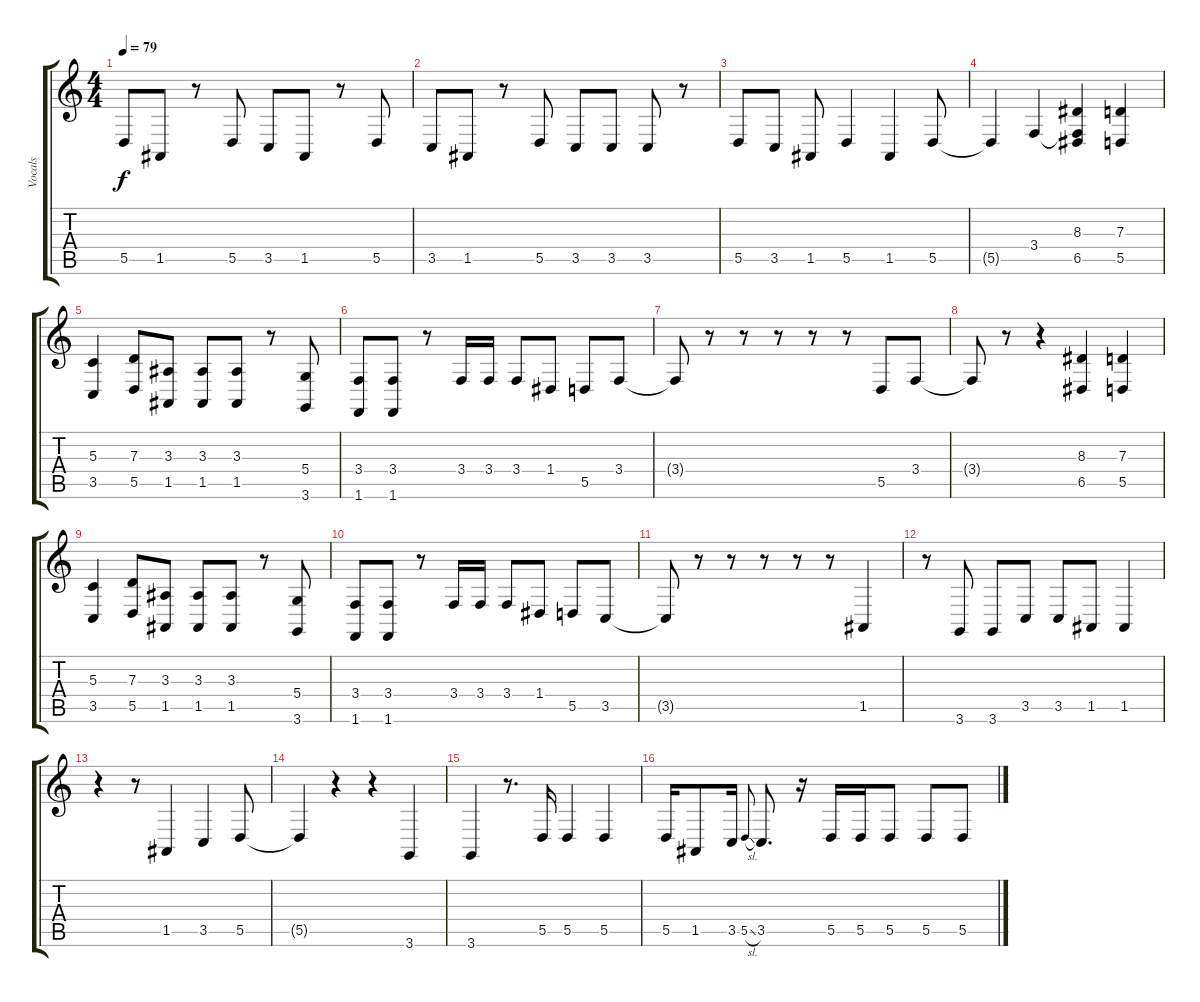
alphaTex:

\track ("Vocals" "Vocals") {instrument trumpet}
\staff {score tabs}
\tuning (E4 B3 G3 D3 A2 E2) {hide}
\ts (4 4)
\tempo 79
\clef g2
\ks c
5.5.8{dy f} 1.5.8 r.8 5.5.8 3.5.8 1.5.8 r.8 5.5.8 |
3.5.8 1.5.8 r.8 5.5.8 3.5.8 3.5.8 3.5.8 r.8 |
5.5.8 3.5.8 1.5.8 5.5.4 1.5.4 5.5.8 |
5.5{t}.4 3.4.4 (8.3 3.4{t} 6.5).4 (7.3 5.5).4 |
(5.3 3.5).4 (7.3 5.5).8 (3.3 1.5).8 (3.3 1.5).8 (3.3 1.5).8 r.8 (5.4 3.6).8 |
(3.4 1.6).8 (3.4 1.6).8 r.8 3.4.16 3.4.16 3.4.8 1.4.8 5.5.8 3.4.8 |
3.4{t}.8 r.8 r.8 r.8 r.8 r.8 5.5.8 3.4.8 |
3.4{t}.8 r.8 r.4 (8.3 6.5).4 (7.3 5.5).4 |
(5.3 3.5).4 (7.3 5.5).8 (3.3 1.5).8 (3.3 1.5).8 (3.3 1.5).8 r.8 (5.4 3.6).8 |
(3.4 1.6).8 (3.4 1.6).8 r.8 3.4.16 3.4.16 3.4.8 1.4.8 5.5.8 3.5.8 |
3.5{t}.8 r.8 r.8 r.8 r.8 r.8 1.5.4 |
r.8 3.6.8 3.6.8 3.5.8 3.5.8 1.5.8 1.5.4 |
r.4 r.8 1.5.4 3.5.4 5.5.8 |
5.5{t}.4 r.4 r.4 3.6.4 |
3.6.4 r.8{d} 5.5.16 5.5.4 5.5.4 |
5.5.16 1.5.8 3.5.16 5.5{sl}.8{gr onbeat} 3.5.8{d} r.16 5.5.16 5.5.16 5.5.8 5.5.8 5.5.8
